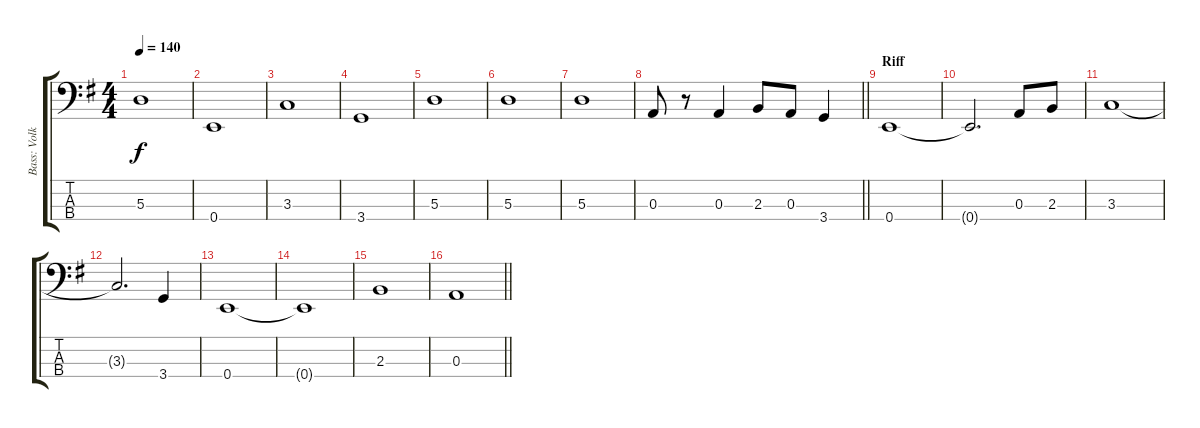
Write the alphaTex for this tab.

\track ("Bass: Volker Krawzcak" "Bass: Volk") {instrument electricbassfinger}
\staff {score tabs}
\tuning (G2 D2 A1 E1) {hide}
\ts (4 4)
\tempo 140
\clef f4
\ks eminor
5.3.1{dy f} |
0.4.1 |
3.3.1 |
3.4.1 |
5.3.1 |
5.3.1 |
5.3.1 |
\barLineRight lightlight
0.3.8 r.8 0.3.4 2.3.8 0.3.8 3.4.4 |
\section ("" "Riff")
0.4.1 |
0.4{t}.2{d} 0.3.8 2.3.8 |
3.3.1 |
3.3{t}.2{d} 3.4.4 |
0.4.1 |
0.4{t}.1 |
2.3.1 |
\barLineRight lightlight
0.3.1
